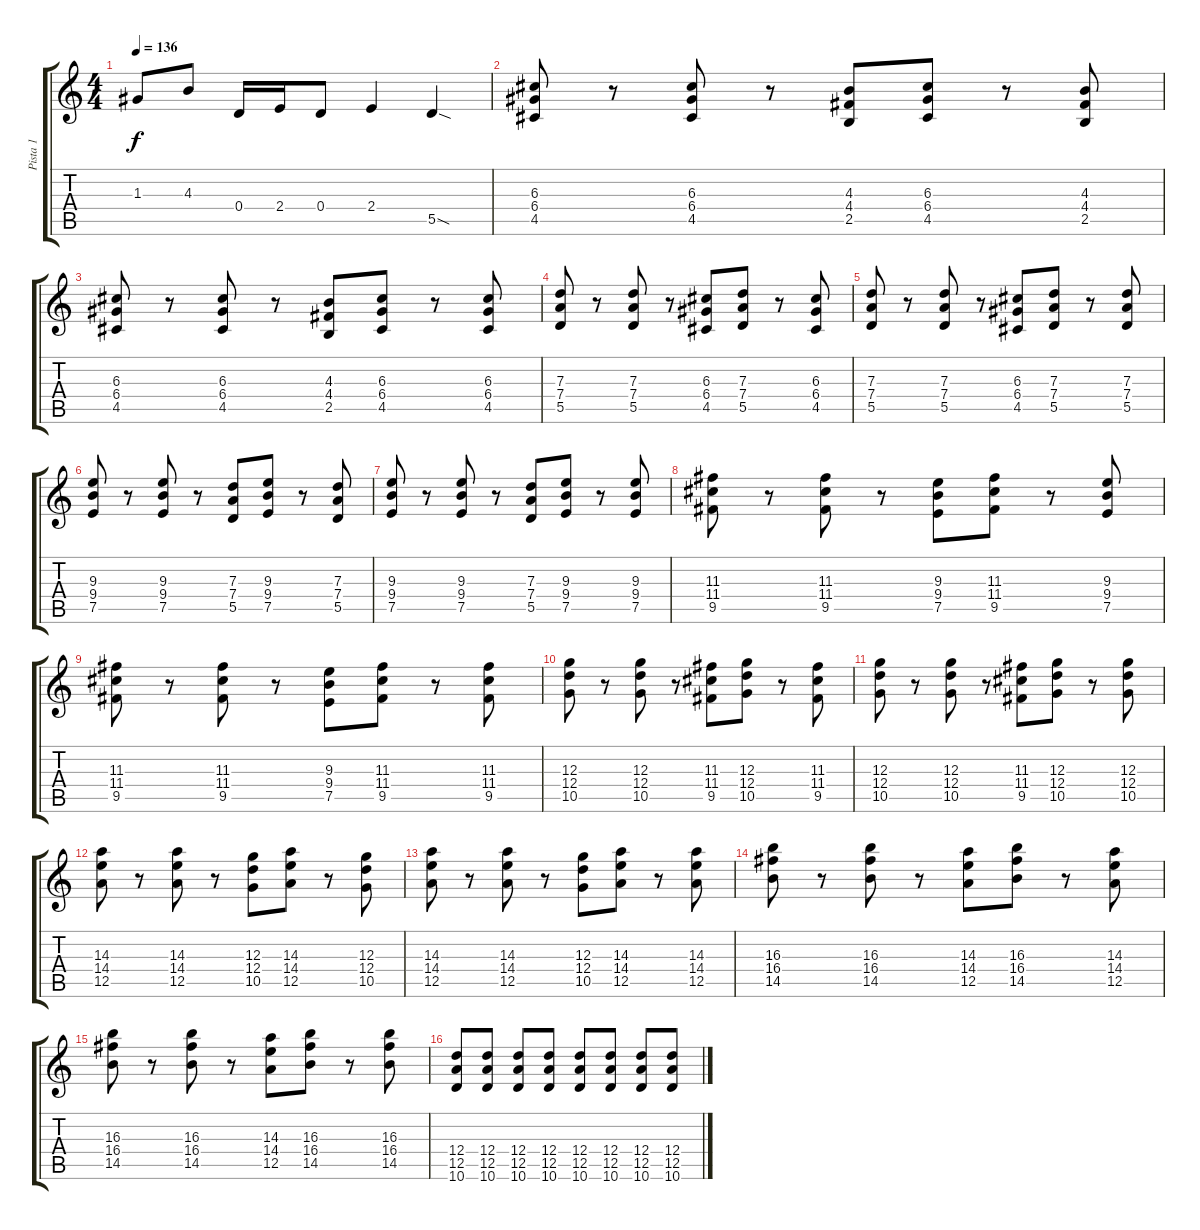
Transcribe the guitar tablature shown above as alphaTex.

\track ("Pista 1" "Pista 1") {instrument overdrivenguitar}
\staff {score tabs}
\tuning (E4 B3 G3 D3 A2 E2) {hide}
\ts (4 4)
\tempo 136
\clef g2
\ks c
1.3{t}.8{dy f} 4.3.8 0.4.16 2.4.16 0.4.8 2.4.4 5.5{sod}.4 |
(6.3 6.4 4.5).8 r.8 (6.3 6.4 4.5).8 r.8 (4.3 4.4 2.5).8 (6.3 6.4 4.5).8 r.8 (4.3 4.4 2.5).8 |
(6.3 6.4 4.5).8 r.8 (6.3 6.4 4.5).8 r.8 (4.3 4.4 2.5).8 (6.3 6.4 4.5).8 r.8 (6.3 6.4 4.5).8 |
(7.3 7.4 5.5).8 r.8 (7.3 7.4 5.5).8 r.8 (6.3 6.4 4.5).8 (7.3 7.4 5.5).8 r.8 (6.3 6.4 4.5).8 |
(7.3 7.4 5.5).8 r.8 (7.3 7.4 5.5).8 r.8 (6.3 6.4 4.5).8 (7.3 7.4 5.5).8 r.8 (7.3 7.4 5.5).8 |
(9.3 9.4 7.5).8 r.8 (9.3 9.4 7.5).8 r.8 (7.3 7.4 5.5).8 (9.3 9.4 7.5).8 r.8 (7.3 7.4 5.5).8 |
(9.3 9.4 7.5).8 r.8 (9.3 9.4 7.5).8 r.8 (7.3 7.4 5.5).8 (9.3 9.4 7.5).8 r.8 (9.3 9.4 7.5).8 |
(11.3 11.4 9.5).8 r.8 (11.3 11.4 9.5).8 r.8 (9.3 9.4 7.5).8 (11.3 11.4 9.5).8 r.8 (9.3 9.4 7.5).8 |
(11.3 11.4 9.5).8 r.8 (11.3 11.4 9.5).8 r.8 (9.3 9.4 7.5).8 (11.3 11.4 9.5).8 r.8 (11.3 11.4 9.5).8 |
(12.3 12.4 10.5).8 r.8 (12.3 12.4 10.5).8 r.8 (11.3 11.4 9.5).8 (12.3 12.4 10.5).8 r.8 (11.3 11.4 9.5).8 |
(12.3 12.4 10.5).8 r.8 (12.3 12.4 10.5).8 r.8 (11.3 11.4 9.5).8 (12.3 12.4 10.5).8 r.8 (12.3 12.4 10.5).8 |
(14.3 14.4 12.5).8 r.8 (14.3 14.4 12.5).8 r.8 (12.3 12.4 10.5).8 (14.3 14.4 12.5).8 r.8 (12.3 12.4 10.5).8 |
(14.3 14.4 12.5).8 r.8 (14.3 14.4 12.5).8 r.8 (12.3 12.4 10.5).8 (14.3 14.4 12.5).8 r.8 (14.3 14.4 12.5).8 |
(16.3 16.4 14.5).8 r.8 (16.3 16.4 14.5).8 r.8 (14.3 14.4 12.5).8 (16.3 16.4 14.5).8 r.8 (14.3 14.4 12.5).8 |
(16.3 16.4 14.5).8 r.8 (16.3 16.4 14.5).8 r.8 (14.3 14.4 12.5).8 (16.3 16.4 14.5).8 r.8 (16.3 16.4 14.5).8 |
(12.4 12.5 10.6).8 (12.4 12.5 10.6).8 (12.4 12.5 10.6).8 (12.4 12.5 10.6).8 (12.4 12.5 10.6).8 (12.4 12.5 10.6).8 (12.4 12.5 10.6).8 (12.4 12.5 10.6).8
